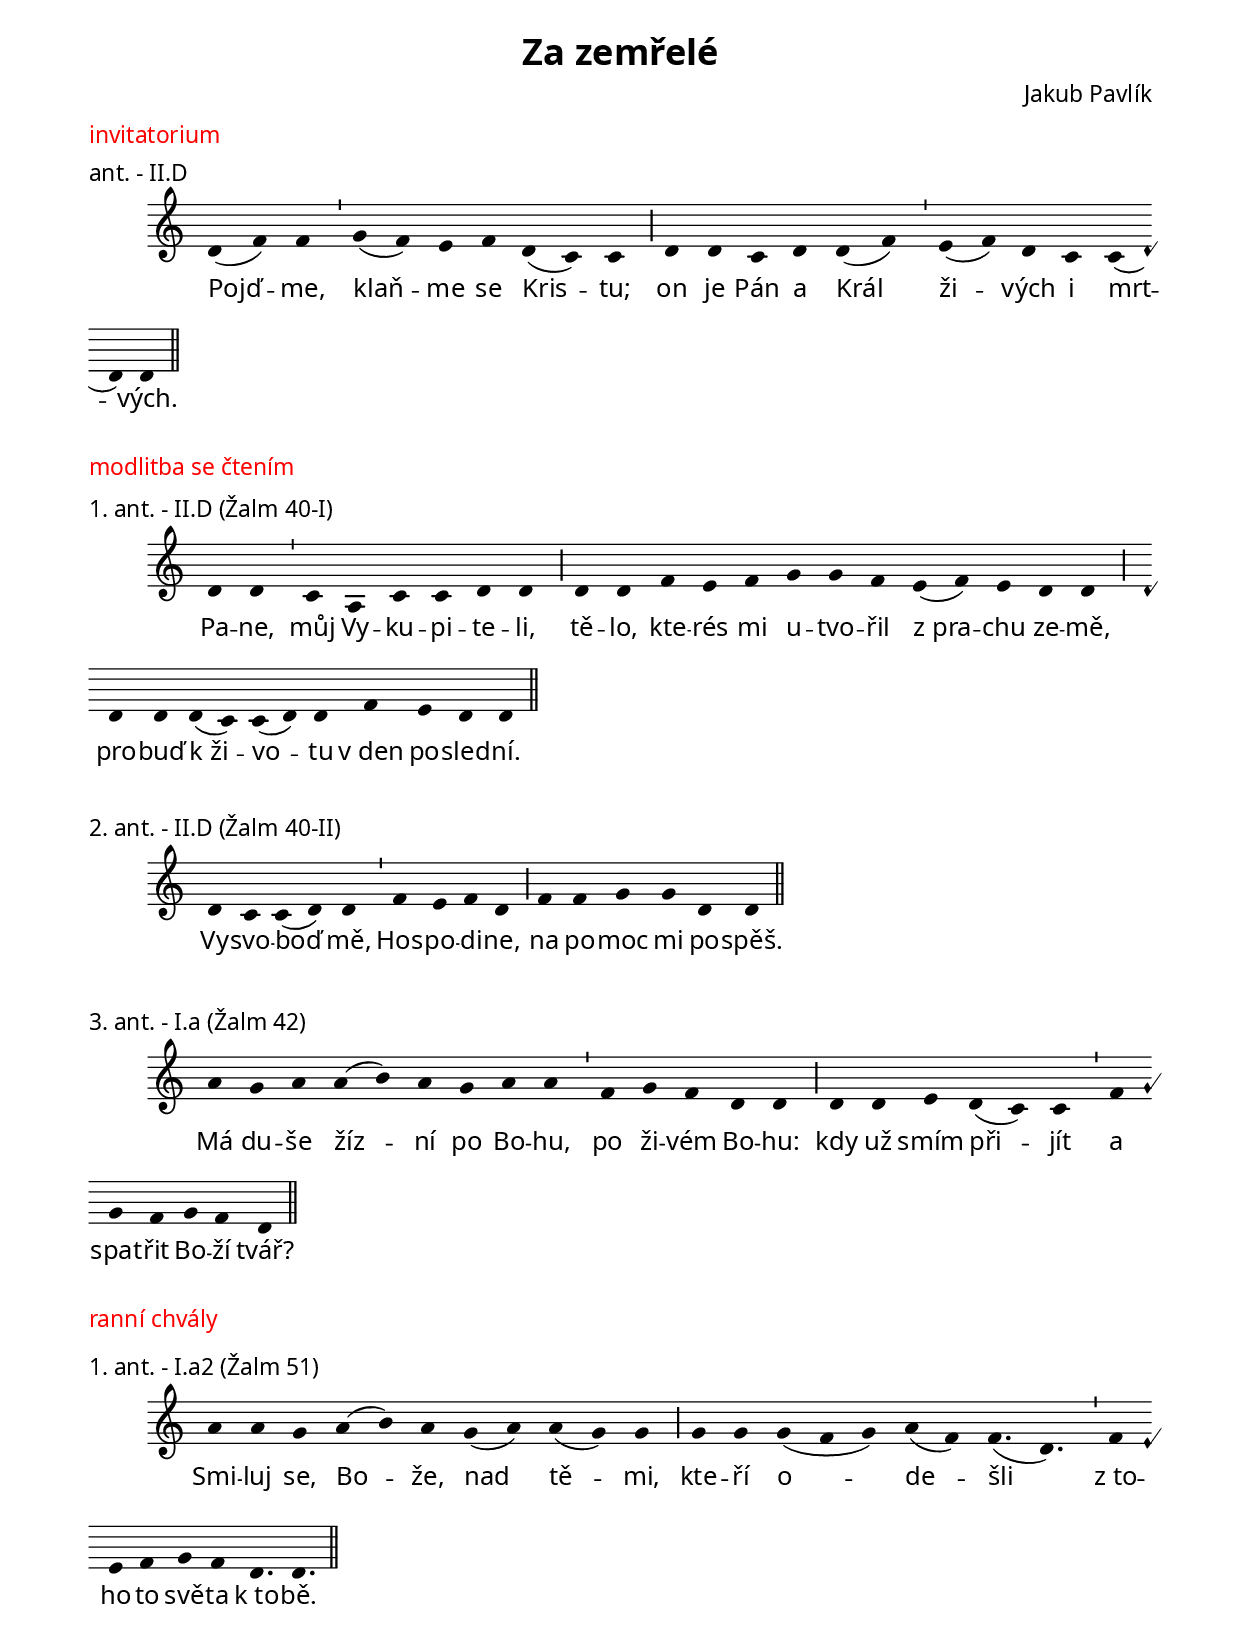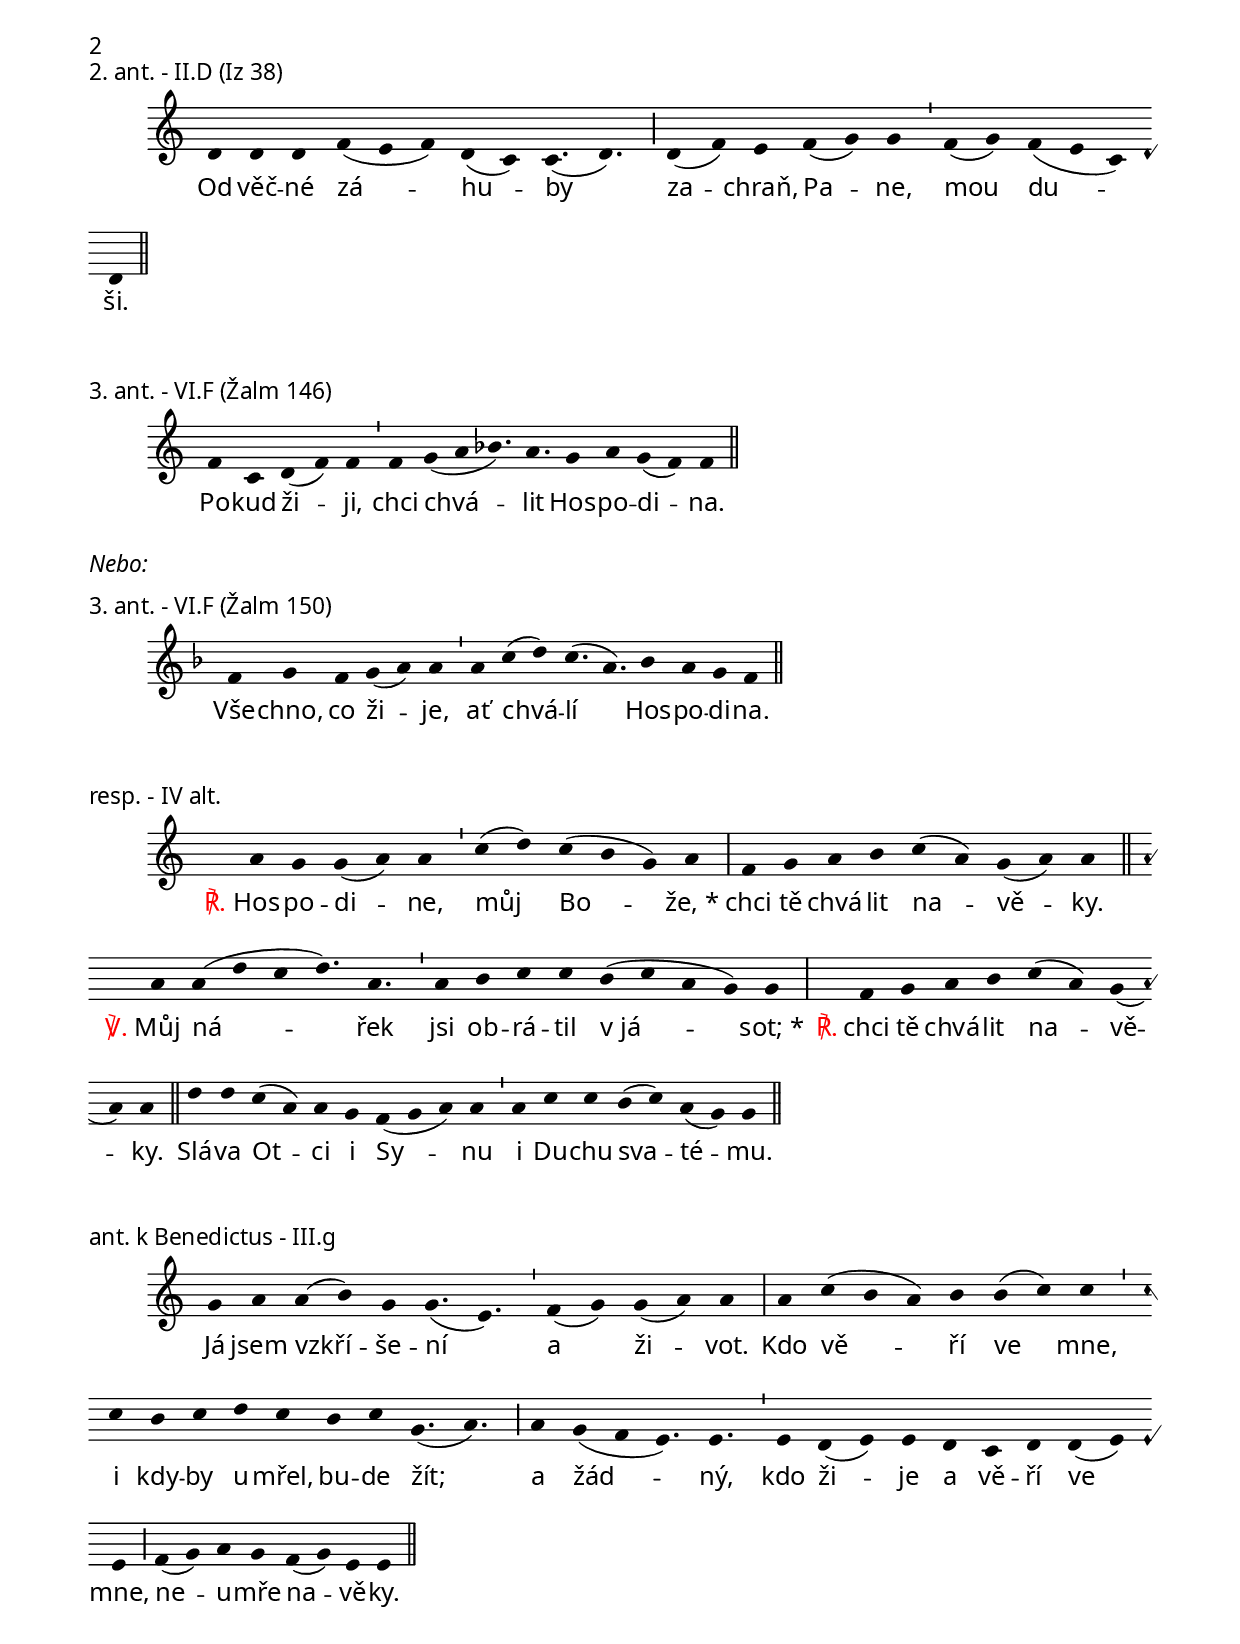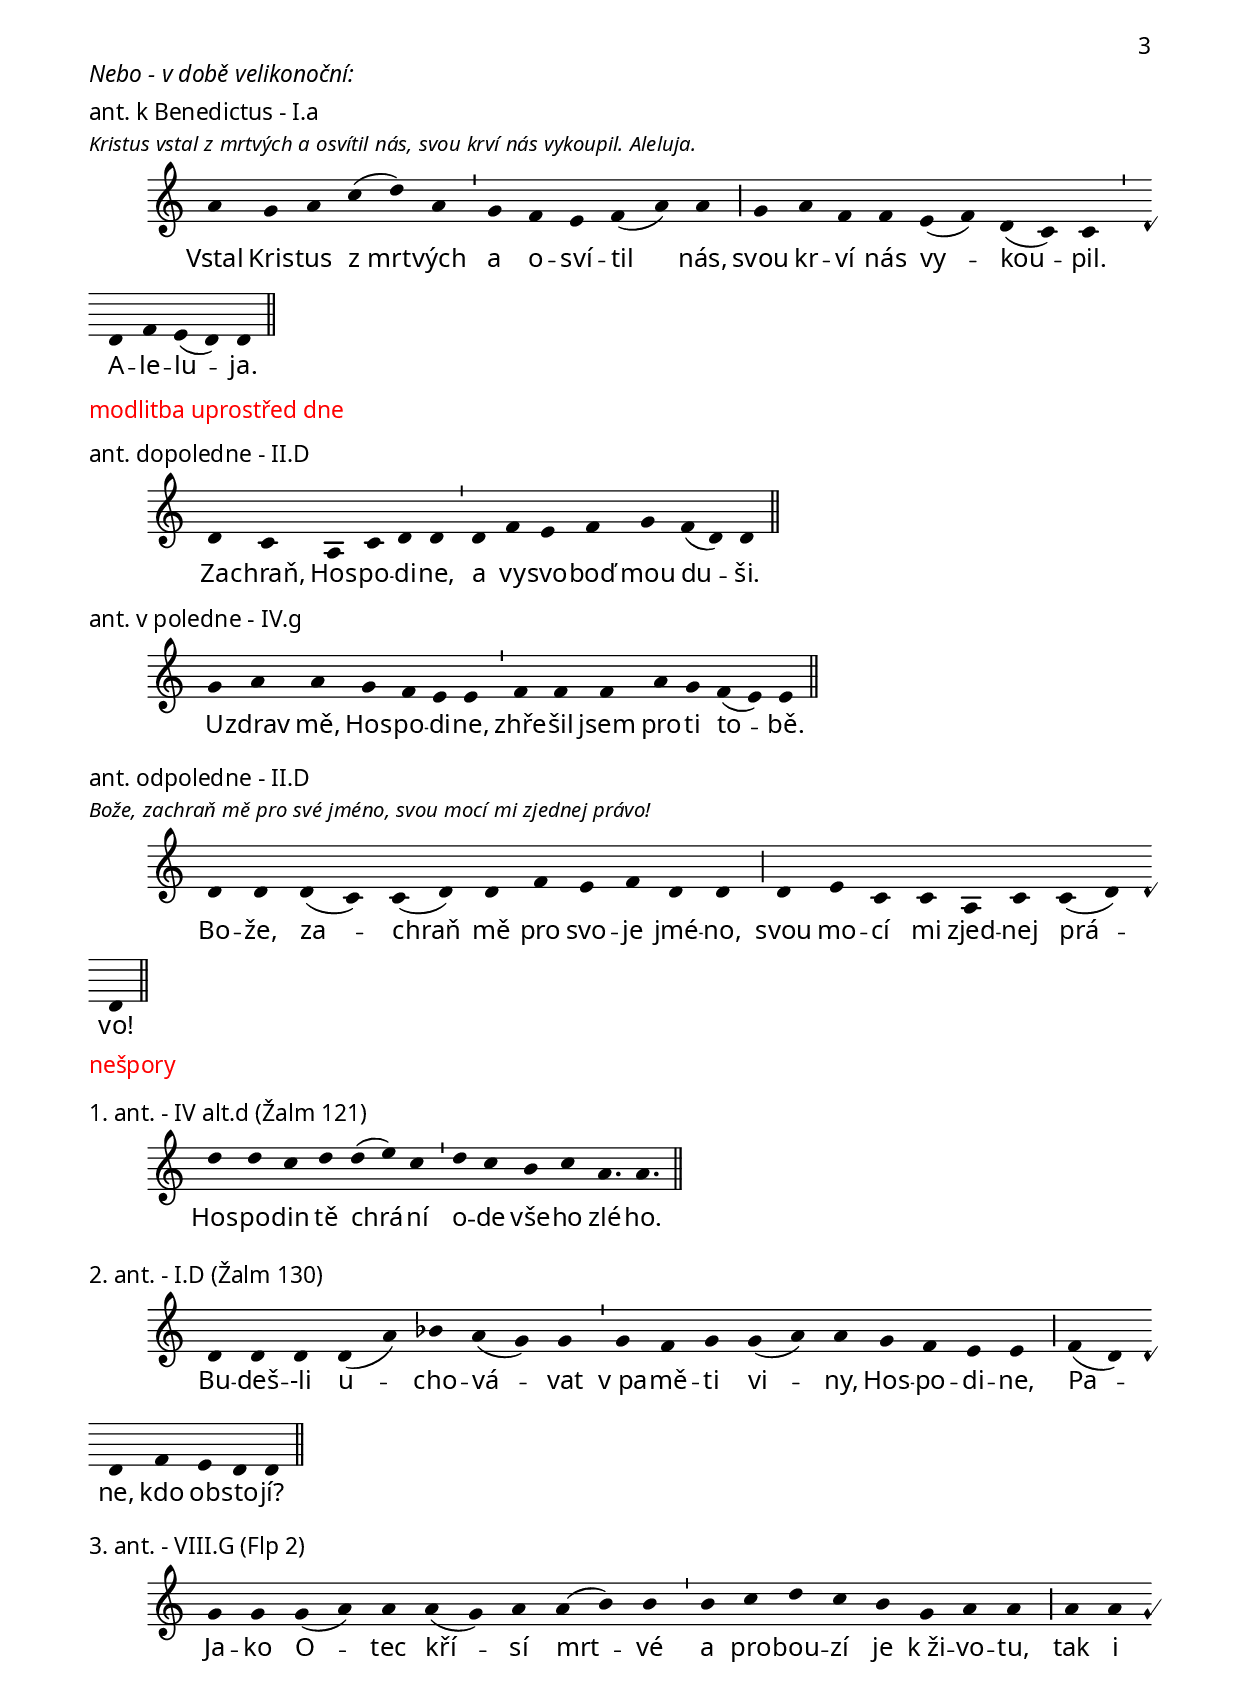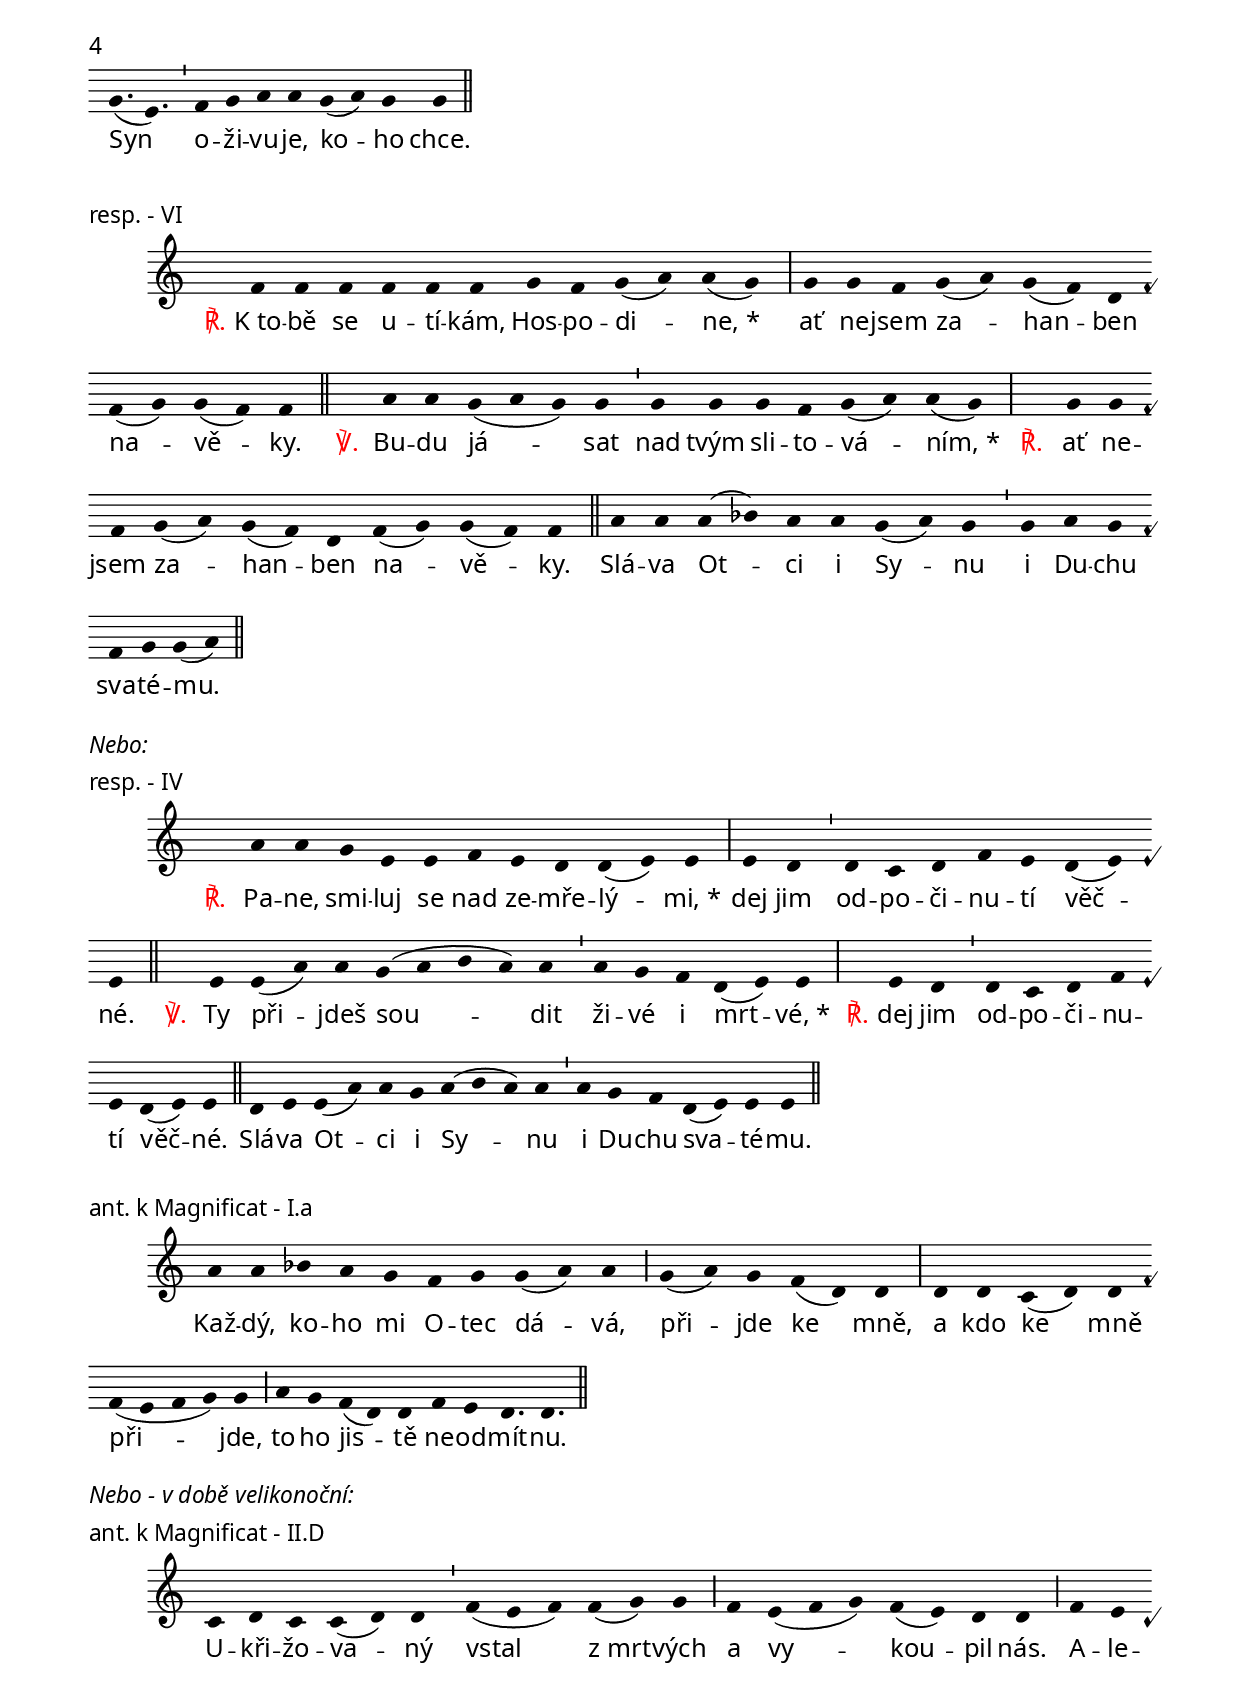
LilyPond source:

\version "2.14.2"

\header {
  title = "Za zemřelé"
  composer = "Jakub Pavlík"
}

\include "../spolecne.ly"
\include "../dilyresponsorii.ly"

\markup {\nadpisHodinka {"invitatorium"}}

\score {
  \relative c' {
    \choralniRezim
    d4( f) f \barMin g( f) e f d( c) c \barMaior
    d d c d d( f) \barMin e( f) d c c( d) d \barFinalis
  }
  \addlyrics {
    Pojď -- me, klaň -- me se Kris -- tu;
    on je Pán a Král ži -- vých i mrt -- vých.
  }
  \header {
    quid = "ant."
    modus = "II"
    differentia = "D"
    psalmus = ""
    id = "invit"
    piece = \markup {\sestavTitulekBezZalmu}
  }
}

\markup {\nadpisHodinka {"modlitba se čtením"}}

\score {
  \relative c' {
    \choralniRezim
    d4 d \barMin c a c c d d \barMaior
    d d f e f g g f
    e( f) e d d \barMaior
    d d d( c) c( d) d f e d d \barFinalis
  }
  \addlyrics {
    Pa -- ne, můj Vy -- ku -- pi -- te -- li,
    tě -- lo, kte -- rés mi u -- tvo -- řil
    z_pra -- chu ze -- mě,
    pro -- buď k_ži -- vo -- tu v_den po -- sled -- ní.
  }
  \header {
    quid = "1. ant."
    modus = "II"
    differentia = "D"
    psalmus = "Žalm 40-I"
    placet = "2 _můj Vykupiteli_ - melodický postup sám o sobě standardní,
    ale spojení s textem (přízvučná slabika v nejhlubším bodě) netypické"
    id = "mc-a1"
    piece = \markup {\sestavTitulek}
  }
}

\score {
  \relative c' {
    \choralniRezim
    d4 c c( d) d \barMin f e f d \barMaior
    f f g g d d \barFinalis
  }
  \addlyrics {
    Vy -- svo -- boď mě, Hos -- po -- di -- ne,
    na po -- moc mi po -- spěš.
  }
  \header {
    quid = "2. ant."
    modus = "II"
    differentia = "D"
    psalmus = "Žalm 40-II"
    id = "mc-a2"
    piece = \markup {\sestavTitulek}
  }
}

\score {
  \relative c'' {
    \choralniRezim
    a4 g a a( b) a g a a \barMin
    f g f d d \barMaior
    d d e d( c) c \barMin
    f g f g f d \barFinalis
  }
  \addlyrics {
    Má du -- še žíz -- ní po Bo -- hu,
    po ži -- vém Bo -- hu:
    kdy už smím při -- jít
    a spat -- řit Bo -- ží tvář?
  }
  \header {
    quid = "3. ant."
    modus = "I"
    differentia = "a"
    psalmus = "Žalm 42"
    id = "mc-a3"
    piece = \markup {\sestavTitulek}
  }
}

\markup {\nadpisHodinka {"ranní chvály"}}

\score {
  \relative c'' {
    \choralniRezim
    a4 a g a( b) a g( a) a( g) g \barMaior
    g g g( f g) a( f) f4.( d) \barMin f4 e f g f d4. d \barFinalis
  }
  \addlyrics {
    Smi -- luj se, Bo -- že, nad tě -- mi,
    kte -- ří o -- de -- šli z_to -- ho -- to svě -- ta k_to -- bě.
  }
  \header {
    quid = "1. ant."
    modus = "I"
    differentia = "a2"
    psalmus = "Žalm 51"
    id = "rch-a1"
    piece = \markup {\sestavTitulek}
  }
}

\score {
  \relative c' {
    \choralniRezim
    d4 d d f( e f) d( c) c4.( d) \barMaior
    d4( f) e f( g) g \barMin f( g) f( e c) d \barFinalis
  }
  \addlyrics {
    Od věč -- né zá -- hu -- by
    za -- chraň, Pa -- ne, mou du -- ši.
  }
  \header {
    quid = "2. ant."
    modus = "II"
    differentia = "D"
    psalmus = "Iz 38"
    id = "rch-a2"
    fons = "melodie z: Bílá sobota, ranní chvály, 2. ant."
    fial = "pust_triduum.ly#so-rch-ant2?konec=22"
    piece = \markup {\sestavTitulek}
  }
}

\score {
  \relative c' {
    \choralniRezim
    f4 c d( f) f \barMin
    f \stemUp g( a bes4.) a g4 a g( f) f \barFinalis
  }
  \addlyrics {
    Po -- kud ži -- ji,
    chci chvá -- lit Hos -- po -- di -- na.
  }
  \header {
    quid = "3. ant."
    modus = "VI"
    differentia = "F"
    psalmus = "Žalm 146"
    id = "rch-a3"
    fons = "4. týden žaltáře, středa, ranní chvály, 3. ant."
    fial = "antifony/tyden4_4streda.ly#rch-ant3"
    piece = \markup {\sestavTitulek}
  }
}

\markup\italic{Nebo:}

\score {
  \relative c' {
    \choralniRezim
    \key f \major
    f4 g f g( a) a \barMin
    a4 c( d) c4.( a) bes4 a g f \barFinalis
  }
  \addlyrics {
    Vše -- chno, co ži -- je, ať chvá -- lí Hos -- po -- di -- na.
  }
  \header {
    quid = "3. ant."
    mobile_rubric = "nebo"
    modus = "VI"
    differentia = "F"
    psalmus = "Žalm 150"
    id = "rch-a3-alt"
    fons = "4. t. žaltáře, neděle, ranní chvály, 3. ant. (Text jiný: ubráno aleluja a 'dýchá' změněno na 'žije')"
    fial = "antifony/tyden4_1nedele.ly#rch-ant3?jiny_text&-aleluja"
    piece = \markup {\sestavTitulek}
  }
}

\score {
  \relative c'' {
    \choralniRezim

    % R
    \neviditelna a
    a4 g g( a) a \barMin c( d) c( b g) a \barMax
    f g a b c( a) g( a) a \barFinalis
    % V
    \neviditelna a
    a4 a( d c d4.) a \barMin a4 b c c b( c a g) g \barMax
    % R
    \neviditelna a
    f g a b c( a) g( a) a \barFinalis
    % Slava
    d4 d c( a) a g f( g a) a \barMin a c c b( c) a( g) g \barFinalis
  }
  \addlyrics {
    \Response Hos -- po -- di -- ne, můj Bo -- že,_*
    chci tě chvá -- lit na -- vě -- ky.
    \Verse Můj ná -- řek jsi ob -- rá -- til v_já -- sot;_*
    \Response chci tě chvá -- lit na -- vě -- ky.
    \textRespDoxologie
  }
  \header {
    quid = "resp."
    modus = "IV alt."
    id = "rch-resp"
    piece = \markup {\sestavTitulekResp}
  }
}

\score {
  \relative c'' {
    \choralniRezim
    g4 a a( b) g g4.( e) \barMin f4( g) g( a) a \barMax
    a c( b a) b b( c) c \barMin c b c d c b c g4.( a) \barMaior
    a4 g( f e4.) e \barMin e4 d( e) e d c d d( e) e \barMaior
    f( g) a g f( g) e e \barFinalis
  }
  \addlyrics {
    Já jsem vzkří -- še -- ní a ži -- vot.
    Kdo vě -- ří ve mne, i kdy -- by u -- mřel, bu -- de žít;
    a žád -- ný, kdo ži -- je a vě -- ří ve mne,
    ne -- u -- mře na -- vě -- ky.
  }
  \header {
    quid = "ant. k Benedictus"
    modus = "III"
    differentia = "g"
    psalmus = ""
    id = "rch-aben"
    piece = \markup {\sestavTitulekBezZalmu}
  }
}

\pageBreak % ZLOM

\markup\italic{Nebo - v době velikonoční:}

\score {
  \relative c'' {
    \choralniRezim
    a4 g a c( d) a \barMin g f e f( a) a \barMaior
    g a f f e( f) d( c) c \barMin
    d4 f e( d) d \barFinalis
  }
  \addlyrics {
    Vstal Kris -- tus z_mrt -- vých a o -- sví -- til nás,
    svou kr -- ví nás vy -- kou -- pil.
    A -- le -- lu -- ja.
  }
  \header {
    textus_approbatus = "Kristus vstal z mrtvých a osvítil nás, svou krví nás vykoupil. Aleluja."
    quid = "ant. k Benedictus"
    modus = "I"
    differentia = "a"
    psalmus = ""
    id = "rch-aben-velik"
    fial = "velikonoce_velikonocnioktav.ly#rch-ant1"
    piece = \markup {\sestavTitulekBezZalmu}
  }
}

\markup {\nadpisHodinka {"modlitba uprostřed dne"}}

\score {
  \relative c' {
    \choralniRezim
    d4 c a c d d \barMin
    d f e f g f( d) d \barFinalis
  }
  \addlyrics {
    Za -- chraň, Hos -- po -- di -- ne,
    a vy -- svo -- boď mou du -- ši.
  }
  \header {
    quid = "ant. dopoledne"
    modus = "II"
    differentia = "D"
    psalmus = ""
    fial = "antifony/tyden1_4streda.ly#up-ant3?zacatek=7&konec=5"
    id = "tercie"
    piece = \markup {\sestavTitulekBezZalmu}
  }
}

\score {
  \relative c'' {
    \choralniRezim
    g4 a a g f e e \barMin f f f a g f( e) e \barFinalis
  }
  \addlyrics {
    U -- zdrav mě, Hos -- po -- di -- ne, zhře -- šil jsem
    pro -- ti to -- bě.
  }
  \header {
    quid = "ant. v poledne"
    modus = "IV"
    differentia = "g"
    psalmus = ""
    id = "sexta"
    fons = "pátek 1. týdne žaltáře, nešpory, 1. ant."
    fial = "antifony/tyden1_6patek.ly#ne-ant1"
    piece = \markup {\sestavTitulekBezZalmu}
  }
}

\score {
  \relative c' {
    \choralniRezim
    d4 d d( c) c( d) d f e f d d \barMaior
    d e c c a c c( d) d \barFinalis
  }
  \addlyrics {
    Bo -- že, za -- chraň mě
    pro svo -- je % v breviáři: své
    jmé -- no,
    svou mo -- cí mi zjed -- nej prá -- vo!
  }
  \header {
    textus_approbatus = "Bože, zachraň mě pro své jméno, svou mocí mi zjednej právo!"
    quid = "ant. odpoledne"
    modus = "II"
    differentia = "D"
    psalmus = ""
    id = "nona"
    piece = \markup {\sestavTitulekBezZalmu}
  }
}

\markup {\nadpisHodinka {"nešpory"}}

\score {
  \relative c'' {
    \choralniRezim
    d4 d c d d( e) c \barMin
    d c b c a4. a \barFinalis
  }
  \addlyrics {
    Hos -- po -- din tě chrá -- ní
    o -- de vše -- ho zlé -- ho.
  }
  \header {
    quid = "1. ant."
    modus = "IV alt"
    differentia = "d"
    psalmus = "Žalm 121"
    id = "ne-a1"
    piece = \markup {\sestavTitulek}
  }
}

\score {
  \relative c' {
    \choralniRezim
    d4 d d d( a') bes a( g) g \barMin
    g f g g( a) a g f e e \barMaior
    f( d) d f e d d \barFinalis
  }
  \addlyrics {
    Bu -- deš -- -li u -- cho -- vá -- vat
    v_pa -- mě -- ti vi -- ny, Hos -- po -- di -- ne,
    Pa -- ne, kdo ob -- sto -- jí?
  }
  \header {
    quid = "2. ant."
    modus = "I"
    differentia = "D"
    psalmus = "Žalm 130"
    id = "ne-a2"
    piece = \markup {\sestavTitulek}
  }
}

\score {
  \relative c'' {
    \choralniRezim
    g4 g g( a) a a( g) a a( b) b \barMin
    b c d c b g a a \barMaior
    a a g4.( e) \barMin f4 g a a g( a) g g \barFinalis
  }
  \addlyrics {
    Ja -- ko O -- tec kří -- sí mrt -- vé
    a pro -- bou -- zí je k_ži -- vo -- tu,
    tak i Syn o -- ži -- vu -- je, ko -- ho chce.
  }
  \header {
    quid = "3. ant."
    modus = "VIII"
    differentia = "G"
    psalmus = "Flp 2"
    placet = "možná sedí spíš do modu III"
    id = "ne-a3"
    piece = \markup {\sestavTitulek}
  }
}

\score {
  \relative c' {
    \choralniRezim

    % R
    \neviditelna f
    f4 f f f f f g f g( a) a( g) \barMax
    g g f g( a) g( f) d f( g) g( f) f \barFinalis
    % V
    \neviditelna a
    a a g( a g) g \barMin g g g f g( a) a( g) \barMax
    % R
    \neviditelna a
    g g f g( a) g( f) d f( g) g( f) f \barFinalis
    % Slava
    \respVIdoxologie \barFinalis
  }
  \addlyrics {
    \Response K_to -- bě se u -- tí -- kám, Hos -- po -- di -- ne,_*
    ať ne -- jsem za -- han -- ben na -- vě -- ky.
    \Verse Bu -- du já -- sat nad tvým sli -- to -- vá -- ním,_*
    \Response ať ne -- jsem za -- han -- ben na -- vě -- ky.
    \textRespDoxologie
  }
  \header {
    quid = "resp."
    modus = "VI"
    fial = "responsoria.ly#1st-ne?zacatek=12"
    id = "ne-resp"
    piece = \markup {\sestavTitulekResp}
  }
}

\markup\italic{Nebo:}

\score {
  \relative c'' {
    \choralniRezim

    % R
    \neviditelna a
    a4 a g e e f e d d( e) e \barMax
    e d \barMin d c d f e d( e) e \barFinalis
    % V
    \neviditelna e
    e e( a) a g( a b a) a \barMin a g f d( e) e \barMax
    % R
    \neviditelna a
    e d \barMin d c d f e d( e) e \barFinalis
    % Slava
    d e e( a) a g a( b a) a \barMin a g f d( e) e e \barFinalis
  }
  \addlyrics {
    \Response Pa -- ne, smi -- luj se nad ze -- mře -- lý -- mi,_*
    dej jim od -- po -- či -- nu -- tí věč -- né.
    \Verse Ty při -- jdeš sou -- dit ži -- vé i mrt -- vé,_*
    \Response dej jim od -- po -- či -- nu -- tí věč -- né.
    \textRespDoxologie
  }
  \header {
    quid = "resp."
    modus = "IV"
    id = "ne-resp2"
    piece = \markup {\sestavTitulekResp}
  }
}

\score {
  \relative c'' {
    \choralniRezim
    a4 a bes a g f g g( a) a \barMaior
    g( a) g f( d) d \barMax
    d d c( d) d f( e f g) g \barMaior
    a g f( d) d f e d4. d \barFinalis
  }
  \addlyrics {
    Kaž -- dý, ko -- ho mi O -- tec dá -- vá,
    při -- jde ke mně,
    a kdo ke mně při -- jde,
    to -- ho jis -- tě ne -- od -- mít -- nu.
  }
  \header {
    quid = "ant. k Magnificat"
    modus = "I"
    differentia = "a"
    psalmus = ""
    id = "ne-amag"
    piece = \markup {\sestavTitulekBezZalmu}
  }
}

\markup\italic{Nebo - v době velikonoční:}

\score {
  \relative c' {
    \choralniRezim
    c4 d c c( d) d \barMin f( e f) f( g) g \barMaior
    f e( f g) f( e) d d \barMaior
    f e c d \barFinalis
  }
  \addlyrics {
    U -- kři -- žo -- va -- ný vstal z_mrt -- vých
    a vy -- kou -- pil nás.
    A -- le -- lu -- ja.
  }
  \header {
    quid = "ant. k Magnificat"
    modus = "II"
    differentia = "D"
    psalmus = ""
    id = "ne-amag-velik"
    piece = \markup {\sestavTitulekBezZalmu}
  }
}